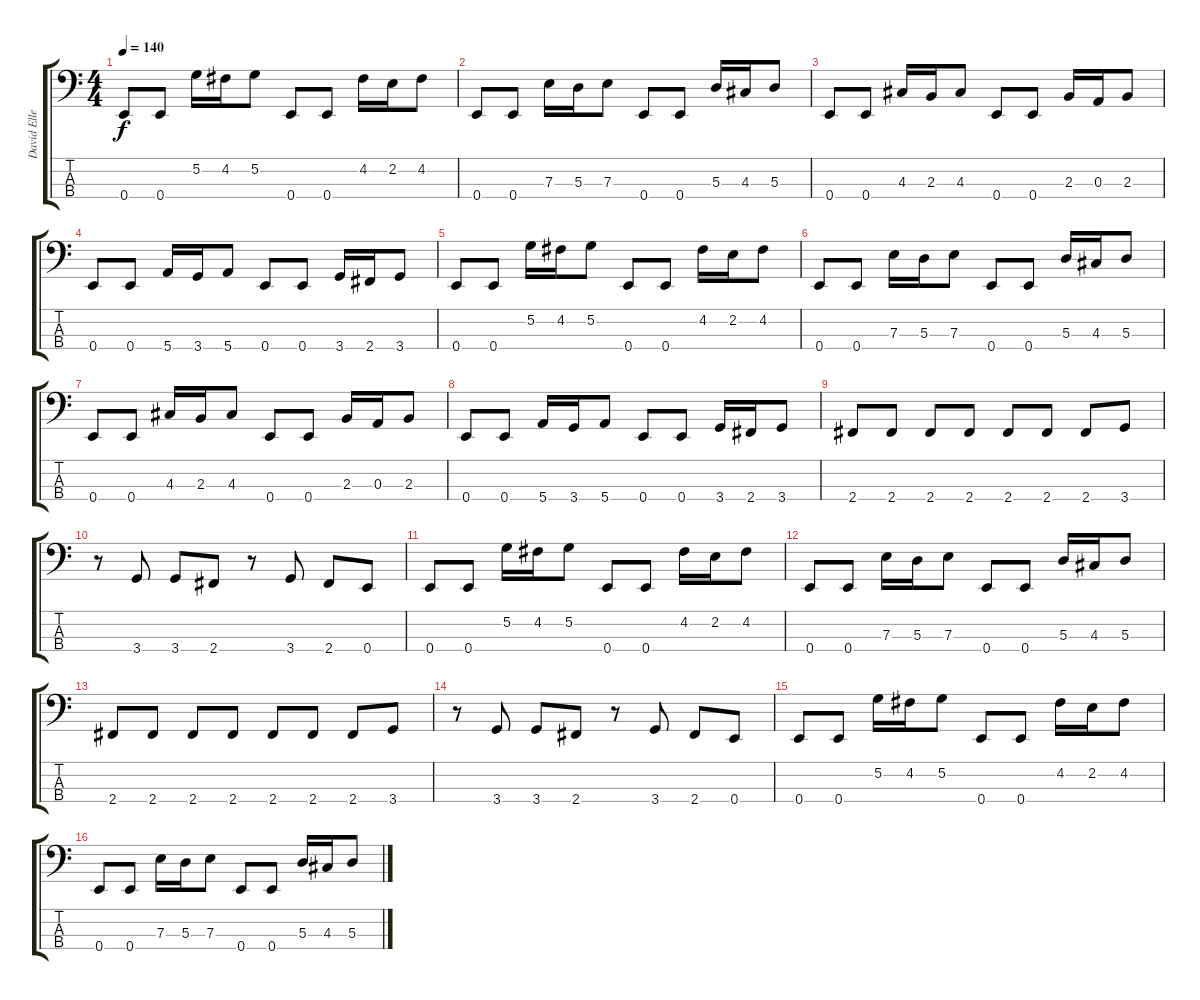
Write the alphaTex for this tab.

\track ("David Ellefson" "David Elle") {instrument electricbasspick}
\staff {score tabs}
\tuning (G2 D2 A1 E1) {hide}
\ts (4 4)
\tempo 140
\clef f4
\ks c
0.4.8{dy f} 0.4.8 5.2.16 4.2.16 5.2.8 0.4.8 0.4.8 4.2.16 2.2.16 4.2.8 |
0.4.8 0.4.8 7.3.16 5.3.16 7.3.8 0.4.8 0.4.8 5.3.16 4.3.16 5.3.8 |
0.4.8 0.4.8 4.3.16 2.3.16 4.3.8 0.4.8 0.4.8 2.3.16 0.3.16 2.3.8 |
0.4.8 0.4.8 5.4.16 3.4.16 5.4.8 0.4.8 0.4.8 3.4.16 2.4.16 3.4.8 |
0.4.8 0.4.8 5.2.16 4.2.16 5.2.8 0.4.8 0.4.8 4.2.16 2.2.16 4.2.8 |
0.4.8 0.4.8 7.3.16 5.3.16 7.3.8 0.4.8 0.4.8 5.3.16 4.3.16 5.3.8 |
0.4.8 0.4.8 4.3.16 2.3.16 4.3.8 0.4.8 0.4.8 2.3.16 0.3.16 2.3.8 |
0.4.8 0.4.8 5.4.16 3.4.16 5.4.8 0.4.8 0.4.8 3.4.16 2.4.16 3.4.8 |
2.4.8{volume 7} 2.4.8 2.4.8 2.4.8 2.4.8 2.4.8 2.4.8 3.4.8 |
r.8 3.4.8 3.4.8 2.4.8 r.8 3.4.8 2.4.8 0.4.8 |
0.4.8{volume 8} 0.4.8 5.2.16 4.2.16 5.2.8 0.4.8 0.4.8 4.2.16 2.2.16 4.2.8 |
0.4.8 0.4.8 7.3.16 5.3.16 7.3.8 0.4.8 0.4.8 5.3.16 4.3.16 5.3.8 |
2.4.8{volume 7} 2.4.8 2.4.8 2.4.8 2.4.8 2.4.8 2.4.8 3.4.8 |
r.8 3.4.8 3.4.8 2.4.8 r.8 3.4.8 2.4.8 0.4.8 |
0.4.8{volume 8} 0.4.8 5.2.16 4.2.16 5.2.8 0.4.8 0.4.8 4.2.16 2.2.16 4.2.8 |
0.4.8 0.4.8 7.3.16 5.3.16 7.3.8 0.4.8 0.4.8 5.3.16 4.3.16 5.3.8
